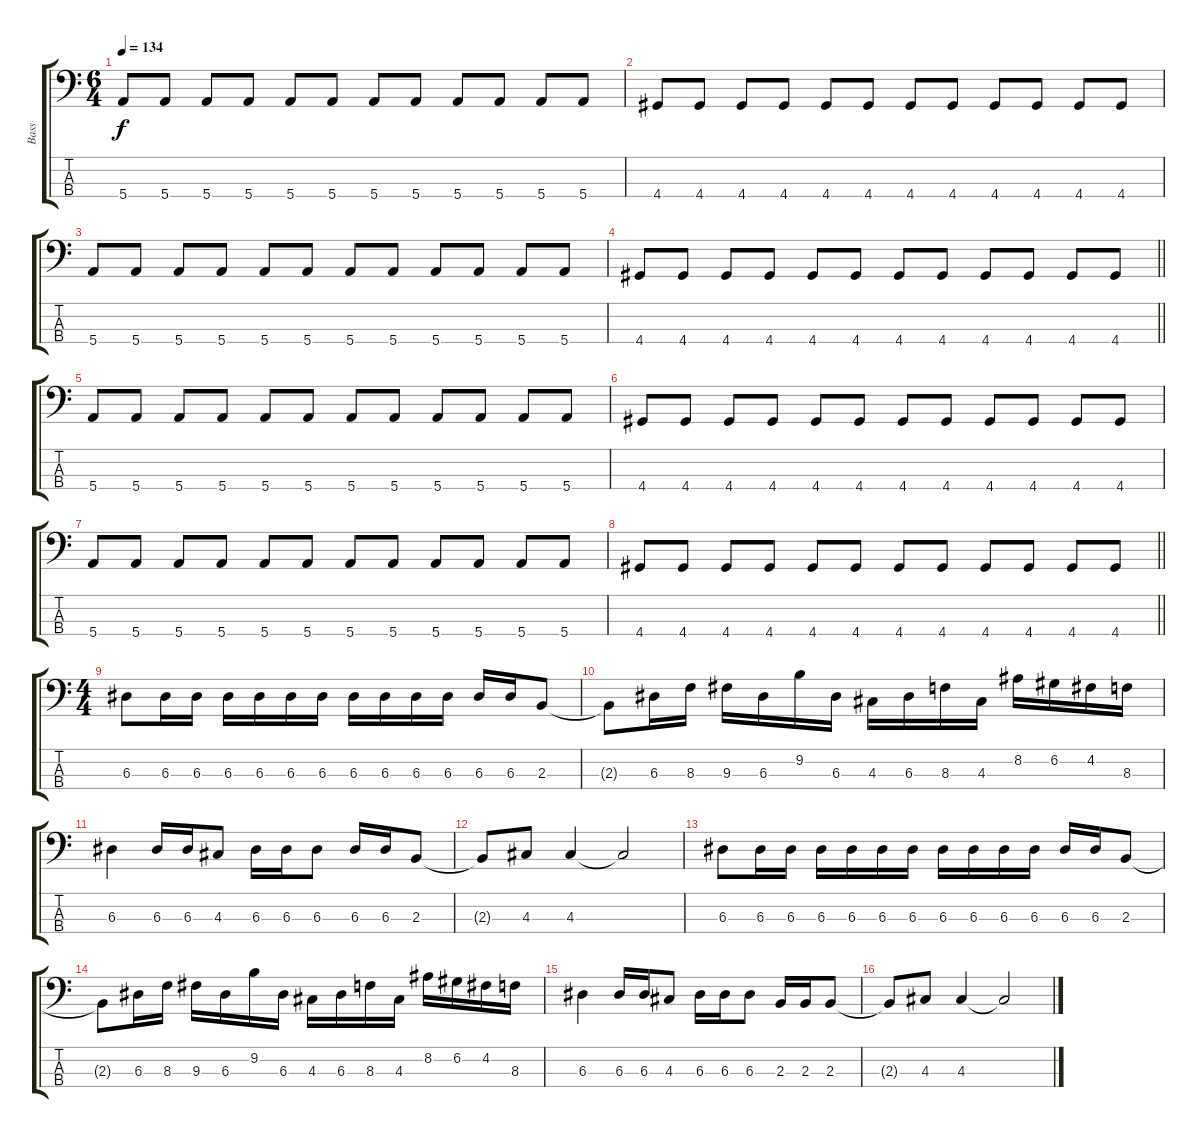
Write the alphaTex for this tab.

\track ("Bass" "Bass") {instrument electricbassfinger}
\staff {score tabs}
\tuning (G2 D2 A1 E1) {hide}
\ts (6 4)
\tempo 134
\clef f4
\ks c
5.4.8{dy f} 5.4.8 5.4.8 5.4.8 5.4.8 5.4.8 5.4.8 5.4.8 5.4.8 5.4.8 5.4.8 5.4.8 |
4.4.8 4.4.8 4.4.8 4.4.8 4.4.8 4.4.8 4.4.8 4.4.8 4.4.8 4.4.8 4.4.8 4.4.8 |
5.4.8 5.4.8 5.4.8 5.4.8 5.4.8 5.4.8 5.4.8 5.4.8 5.4.8 5.4.8 5.4.8 5.4.8 |
\barLineRight lightlight
4.4.8 4.4.8 4.4.8 4.4.8 4.4.8 4.4.8 4.4.8 4.4.8 4.4.8 4.4.8 4.4.8 4.4.8 |
5.4.8 5.4.8 5.4.8 5.4.8 5.4.8 5.4.8 5.4.8 5.4.8 5.4.8 5.4.8 5.4.8 5.4.8 |
4.4.8 4.4.8 4.4.8 4.4.8 4.4.8 4.4.8 4.4.8 4.4.8 4.4.8 4.4.8 4.4.8 4.4.8 |
5.4.8 5.4.8 5.4.8 5.4.8 5.4.8 5.4.8 5.4.8 5.4.8 5.4.8 5.4.8 5.4.8 5.4.8 |
\barLineRight lightlight
4.4.8 4.4.8 4.4.8 4.4.8 4.4.8 4.4.8 4.4.8 4.4.8 4.4.8 4.4.8 4.4.8 4.4.8 |
\ts (4 4)
6.3.8 6.3.16 6.3.16 6.3.16 6.3.16 6.3.16 6.3.16 6.3.16 6.3.16 6.3.16 6.3.16 6.3.16 6.3.16 2.3.8 |
2.3{t}.8 6.3.16 8.3.16 9.3.16 6.3.16 9.2.16 6.3.16 4.3.16 6.3.16 8.3.16 4.3.16 8.2.16 6.2.16 4.2.16 8.3.16 |
6.3.4 6.3.16 6.3.16 4.3.8 6.3.16 6.3.16 6.3.8 6.3.16 6.3.16 2.3.8 |
2.3{t}.8 4.3.8 4.3.4 4.3{t}.2 |
6.3.8 6.3.16 6.3.16 6.3.16 6.3.16 6.3.16 6.3.16 6.3.16 6.3.16 6.3.16 6.3.16 6.3.16 6.3.16 2.3.8 |
2.3{t}.8 6.3.16 8.3.16 9.3.16 6.3.16 9.2.16 6.3.16 4.3.16 6.3.16 8.3.16 4.3.16 8.2.16 6.2.16 4.2.16 8.3.16 |
6.3.4 6.3.16 6.3.16 4.3.8 6.3.16 6.3.16 6.3.8 2.3.16 2.3.16 2.3.8 |
2.3{t}.8 4.3.8 4.3.4 4.3{t}.2
